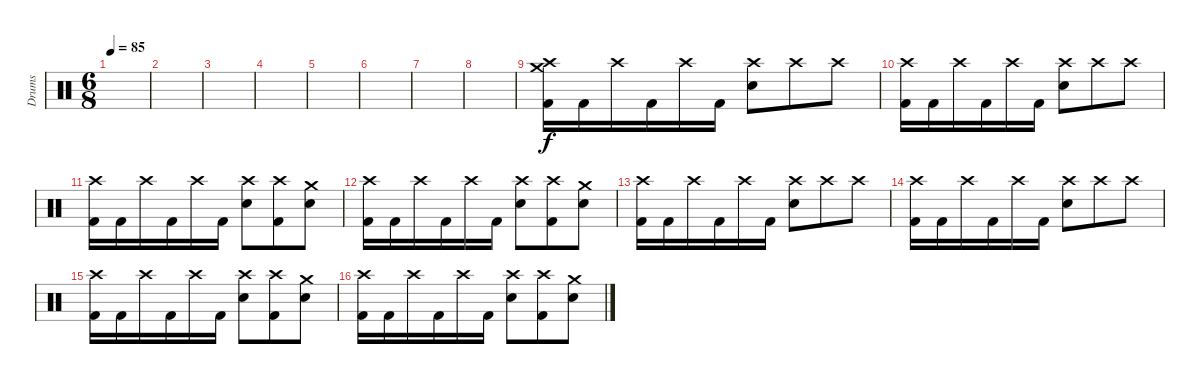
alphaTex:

\track ("Drums" "Drums") {instrument percussion}
\staff {score}
\articulation defaults
\ts (6 8)
\tempo 85
\clef neutral
\ks c
|
|
|
|
|
|
|
|
("Crash high (hit)" "Crash medium (hit)" "Kick (hit) 2").16 "Kick (hit) 2".16 "Crash high (hit)".16 "Kick (hit) 2".16 "Crash high (hit)".16 "Kick (hit) 2".16 ("Crash high (hit)" "Snare (hit) 2").8 "Crash high (hit)".8 "Crash high (hit)".8 |
("Crash high (hit)" "Kick (hit) 2").16 "Kick (hit) 2".16 "Crash high (hit)".16 "Kick (hit) 2".16 "Crash high (hit)".16 "Kick (hit) 2".16 ("Crash high (hit)" "Snare (hit) 2").8 "Crash high (hit)".8 "Crash high (hit)".8 |
("Crash high (hit)" "Kick (hit) 2").16 "Kick (hit) 2".16 "Crash high (hit)".16 "Kick (hit) 2".16 "Crash high (hit)".16 "Kick (hit) 2".16 ("Crash high (hit)" "Snare (hit) 2").8 ("Crash high (hit)" "Kick (hit) 2").8 ("Crash medium (hit)" "Snare (hit) 2").8 |
("Crash high (hit)" "Kick (hit) 2").16 "Kick (hit) 2".16 "Crash high (hit)".16 "Kick (hit) 2".16 "Crash high (hit)".16 "Kick (hit) 2".16 ("Crash high (hit)" "Snare (hit) 2").8 ("Crash high (hit)" "Kick (hit) 2").8 ("Crash medium (hit)" "Snare (hit) 2").8 |
("Crash high (hit)" "Kick (hit) 2").16 "Kick (hit) 2".16 "Crash high (hit)".16 "Kick (hit) 2".16 "Crash high (hit)".16 "Kick (hit) 2".16 ("Crash high (hit)" "Snare (hit) 2").8 "Crash high (hit)".8 "Crash high (hit)".8 |
("Crash high (hit)" "Kick (hit) 2").16 "Kick (hit) 2".16 "Crash high (hit)".16 "Kick (hit) 2".16 "Crash high (hit)".16 "Kick (hit) 2".16 ("Crash high (hit)" "Snare (hit) 2").8 "Crash high (hit)".8 "Crash high (hit)".8 |
("Crash high (hit)" "Kick (hit) 2").16 "Kick (hit) 2".16 "Crash high (hit)".16 "Kick (hit) 2".16 "Crash high (hit)".16 "Kick (hit) 2".16 ("Crash high (hit)" "Snare (hit) 2").8 ("Crash high (hit)" "Kick (hit) 2").8 ("Crash medium (hit)" "Snare (hit) 2").8 |
("Crash high (hit)" "Kick (hit) 2").16 "Kick (hit) 2".16 "Crash high (hit)".16 "Kick (hit) 2".16 "Crash high (hit)".16 "Kick (hit) 2".16 ("Crash high (hit)" "Snare (hit) 2").8 ("Crash high (hit)" "Kick (hit) 2").8 ("Crash medium (hit)" "Snare (hit) 2").8
